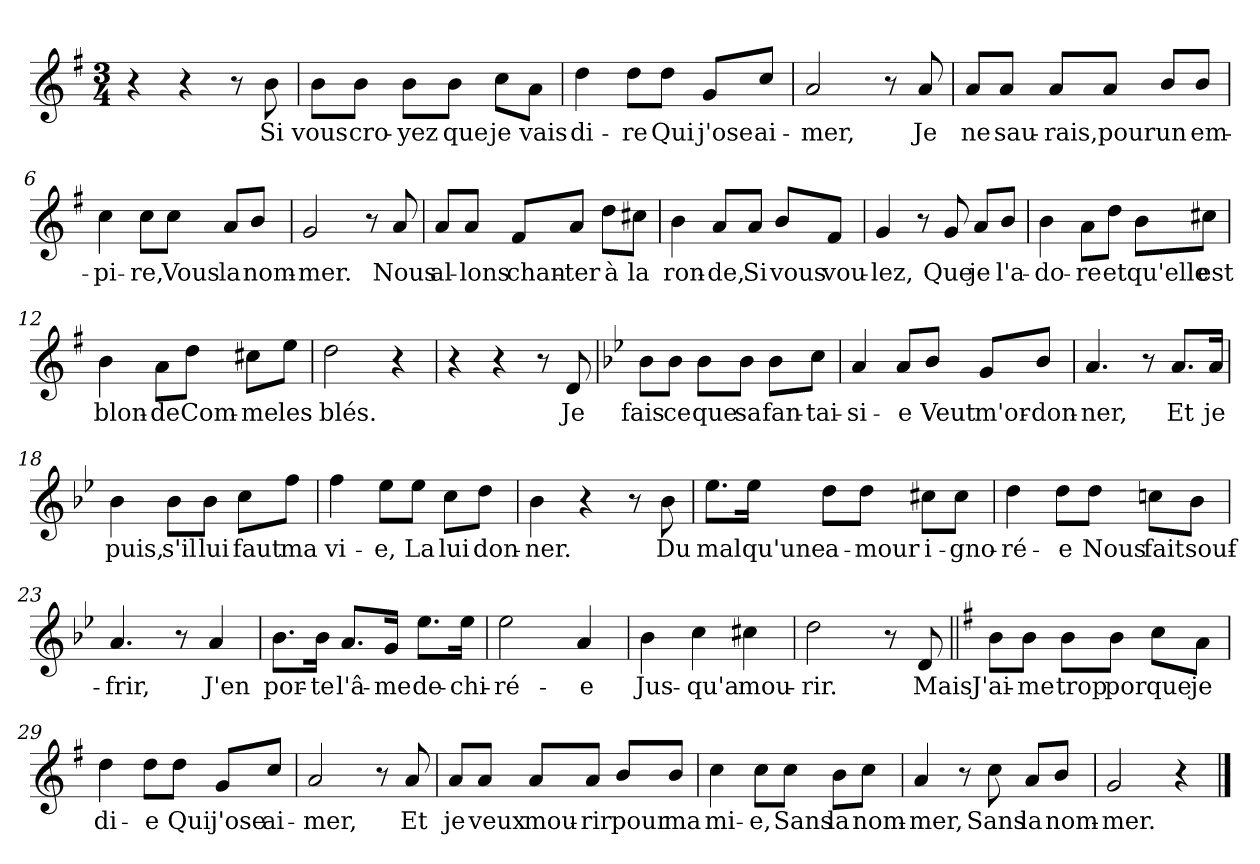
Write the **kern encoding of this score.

**kern	**text
*part1	*part1
*staff1	*staff1
*clefG2	*
*k[f#]	*
*M3/4	*
=1	=1
4r	.
4r	.
8r	.
!	!LO:LY:b
8b\	Si
=2	=2
!	!LO:LY:b
8b\L	vous
!	!LO:LY:b
8b\J	cro-
!	!LO:LY:b
8b\L	-yez
!	!LO:LY:b
8b\J	que
!	!LO:LY:b
8cc\L	je
!	!LO:LY:b
8a\J	vais
=3	=3
!	!LO:LY:b
4dd\	di-
!	!LO:LY:b
8dd\L	-re
!	!LO:LY:b
8dd\J	Qui
!	!LO:LY:b
8g/L	j'ose
!	!LO:LY:b
8cc/J	ai-
=4	=4
!	!LO:LY:b
2a/	-mer,
8r	.
!	!LO:LY:b
8a/	Je
=5	=5
!	!LO:LY:b
8a/L	ne
!	!LO:LY:b
8a/J	sau-
!	!LO:LY:b
8a/L	-rais,
!	!LO:LY:b
8a/J	pour
!	!LO:LY:b
8b/L	un
!	!LO:LY:b
8b/J	em-
=6	=6
!	!LO:LY:b
4cc\	-pi-
!	!LO:LY:b
8cc\L	-re,
!	!LO:LY:b
8cc\J	Vous
!	!LO:LY:b
8a/L	la
!	!LO:LY:b
8b/J	nom-
!!LO:LB:g=z
=7	=7
!	!LO:LY:b
2g/	-mer.
8r	.
!	!LO:LY:b
8a/	Nous
=8	=8
!	!LO:LY:b
8a/L	al-
!	!LO:LY:b
8a/J	-lons
!	!LO:LY:b
8f#/L	chan-
!	!LO:LY:b
8a/J	-ter
!	!LO:LY:b
8dd\L	à
!	!LO:LY:b
8cc#X\J	la
=9	=9
!	!LO:LY:b
4b\	ron-
!	!LO:LY:b
8a/L	-de,
!	!LO:LY:b
8a/J	Si
!	!LO:LY:b
8b/L	vous
!	!LO:LY:b
8f#/J	vou-
=10	=10
!	!LO:LY:b
4g/	-lez,
8r	.
!	!LO:LY:b
8g/	Que
!	!LO:LY:b
8a/L	je
!	!LO:LY:b
8b/J	l'a-
=11	=11
!	!LO:LY:b
4b\	-do-
!	!LO:LY:b
8a\L	-re
!	!LO:LY:b
8dd\J	et
!	!LO:LY:b
8b\L	qu'elle
!	!LO:LY:b
8cc#X\J	est
=12	=12
!	!LO:LY:b
4b\	blon-
!	!LO:LY:b
8a\L	-de
!	!LO:LY:b
8dd\J	Com-
!	!LO:LY:b
8cc#X\L	-me
!	!LO:LY:b
8ee\J	les
=13	=13
!	!LO:LY:b
2dd\	blés.
4r	.
!!LO:LB:g=z
=14	=14
4r	.
4r	.
8r	.
!	!LO:LY:b
8d/	Je
=15	=15
*k[b-e-]	*
!	!LO:LY:b
8b-\L	fais
!	!LO:LY:b
8b-\J	ce
!	!LO:LY:b
8b-\L	que
!	!LO:LY:b
8b-\J	sa
!	!LO:LY:b
8b-\L	fan-
!	!LO:LY:b
8cc\J	-tai-
=16	=16
!	!LO:LY:b
4a/	-si-
!	!LO:LY:b
8a/L	-e
!	!LO:LY:b
8b-/J	Veut
!	!LO:LY:b
8g/L	m'or-
!	!LO:LY:b
8b-/J	-don-
=17	=17
!	!LO:LY:b
4.a/	-ner,
8r	.
!	!LO:LY:b
8.a/L	Et
!	!LO:LY:b
16a/Jk	je
=18	=18
!	!LO:LY:b
4b-\	puis,
!	!LO:LY:b
8b-\L	s'il
!	!LO:LY:b
8b-\J	lui
!	!LO:LY:b
8cc\L	faut
!	!LO:LY:b
8ff\J	ma
=19	=19
!	!LO:LY:b
4ff\	vi-
!	!LO:LY:b
8ee-\L	-e,
!	!LO:LY:b
8ee-\J	La
!	!LO:LY:b
8cc\L	lui
!	!LO:LY:b
8dd\J	don-
=20	=20
!	!LO:LY:b
4b-\	-ner.
4r	.
8r	.
!	!LO:LY:b
8b-\	Du
!!LO:LB:g=z
=21	=21
!	!LO:LY:b
8.ee-\L	mal
!	!LO:LY:b
16ee-\Jk	qu'une
!	!LO:LY:b
8dd\L	a-
!	!LO:LY:b
8dd\J	-mour
!	!LO:LY:b
8cc#X\L	i-
!	!LO:LY:b
8cc#\J	-gno-
=22	=22
!	!LO:LY:b
4dd\	-ré-
!	!LO:LY:b
8dd\L	-e
!	!LO:LY:b
8dd\J	Nous
!	!LO:LY:b
8ccn\L	fait
!	!LO:LY:b
8b-\J	souf-
=23	=23
!	!LO:LY:b
4.a/	-frir,
8r	.
!	!LO:LY:b
4a/	J'en
=24	=24
!	!LO:LY:b
8.b-\L	por-
!	!LO:LY:b
16b-\Jk	-te
!	!LO:LY:b
8.a/L	l'â-
!	!LO:LY:b
16g/Jk	-me
!	!LO:LY:b
8.ee-\L	de-
!	!LO:LY:b
16ee-\Jk	-chi-
=25	=25
!	!LO:LY:b
2ee-\	-ré-
!	!LO:LY:b
4a/	-e
=26	=26
!	!LO:LY:b
4b-\	Jus-
!	!LO:LY:b
4cc\	-qu'a
!	!LO:LY:b
4cc#X\	mou-
=27	=27
!	!LO:LY:b
2dd\	-rir.
8r	.
!	!LO:LY:b
8d/	Mais
!!LO:LB:g=z
=28||	=28||
*k[f#]	*
!	!LO:LY:b
8b\L	J'ai-
!	!LO:LY:b
8b\J	-me
!	!LO:LY:b
8b\L	trop
!	!LO:LY:b
8b\J	por
!	!LO:LY:b
8cc\L	que
!	!LO:LY:b
8a\J	je
=29	=29
!	!LO:LY:b
4dd\	di-
!	!LO:LY:b
8dd\L	e
!	!LO:LY:b
8dd\J	Qui
!	!LO:LY:b
8g/L	j'ose
!	!LO:LY:b
8cc/J	ai-
=30	=30
!	!LO:LY:b
2a/	-mer,
8r	.
!	!LO:LY:b
8a/	Et
=31	=31
!	!LO:LY:b
8a/L	je
!	!LO:LY:b
8a/J	veux
!	!LO:LY:b
8a/L	mou-
!	!LO:LY:b
8a/J	-rir
!	!LO:LY:b
8b/L	pour
!	!LO:LY:b
8b/J	ma
=32	=32
!	!LO:LY:b
4cc\	mi-
!	!LO:LY:b
8cc\L	-e,
!	!LO:LY:b
8cc\J	Sans
!	!LO:LY:b
8b\L	la
!	!LO:LY:b
8cc\J	nom-
=33	=33
!	!LO:LY:b
4a/	-mer,
8r	.
!	!LO:LY:b
8cc\	Sans
!	!LO:LY:b
8a/L	la
!	!LO:LY:b
8b/J	nom-
!!LO:LB:g=z
=34	=34
!	!LO:LY:b
2g/	-mer.
4r	.
==	==
*-	*-
